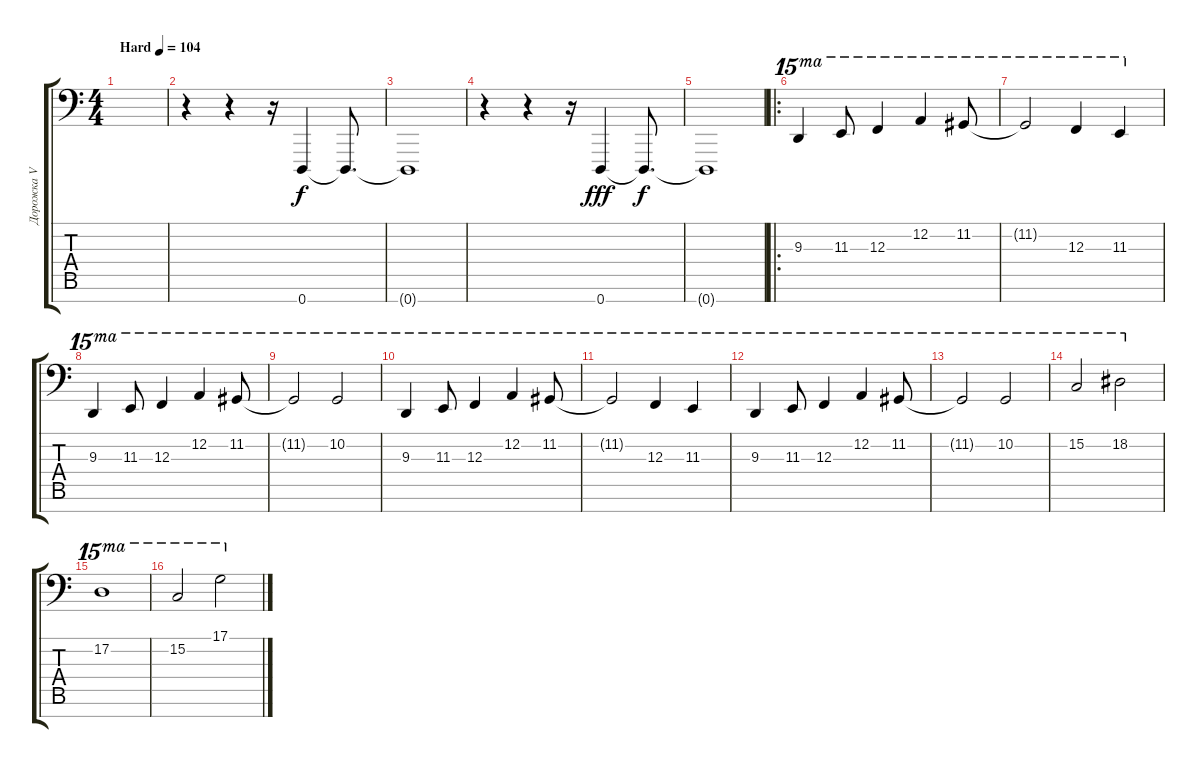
\track ("Дорожка V" "Дорожка V") {instrument lead2sawtooth}
\staff {score tabs}
\tuning (D4 A3 F3 C3 G2 D2 D1) {hide}
\ts (4 4)
\tempo (104 "Hard")
\clef f4
\ks c
|
r.4 r.4 r.16 0.7.4 0.7{t}.8{d dy f} |
0.7{t}.1 |
r.4 r.4 r.16 0.7.4{dy fff} 0.7{t}.8{d dy f} |
0.7{t}.1 |
\ro
9.3.4{ot 15ma} 11.3.8{ot 15ma} 12.3.4{ot 15ma} 12.2.4{ot 15ma} 11.2.8{ot 15ma} |
11.2{t}.2{ot 15ma} 12.3.4{ot 15ma} 11.3.4{ot 15ma} |
9.3.4{ot 15ma} 11.3.8{ot 15ma} 12.3.4{ot 15ma} 12.2.4{ot 15ma} 11.2.8{ot 15ma} |
11.2{t}.2{ot 15ma} 10.2.2{ot 15ma} |
9.3.4{ot 15ma} 11.3.8{ot 15ma} 12.3.4{ot 15ma} 12.2.4{ot 15ma} 11.2.8{ot 15ma} |
11.2{t}.2{ot 15ma} 12.3.4{ot 15ma} 11.3.4{ot 15ma} |
9.3.4{ot 15ma} 11.3.8{ot 15ma} 12.3.4{ot 15ma} 12.2.4{ot 15ma} 11.2.8{ot 15ma} |
11.2{t}.2{ot 15ma} 10.2.2{ot 15ma} |
15.2.2{ot 15ma} 18.2.2{ot 15ma} |
17.2.1{ot 15ma} |
15.2.2{ot 15ma} 17.1.2{ot 15ma}
